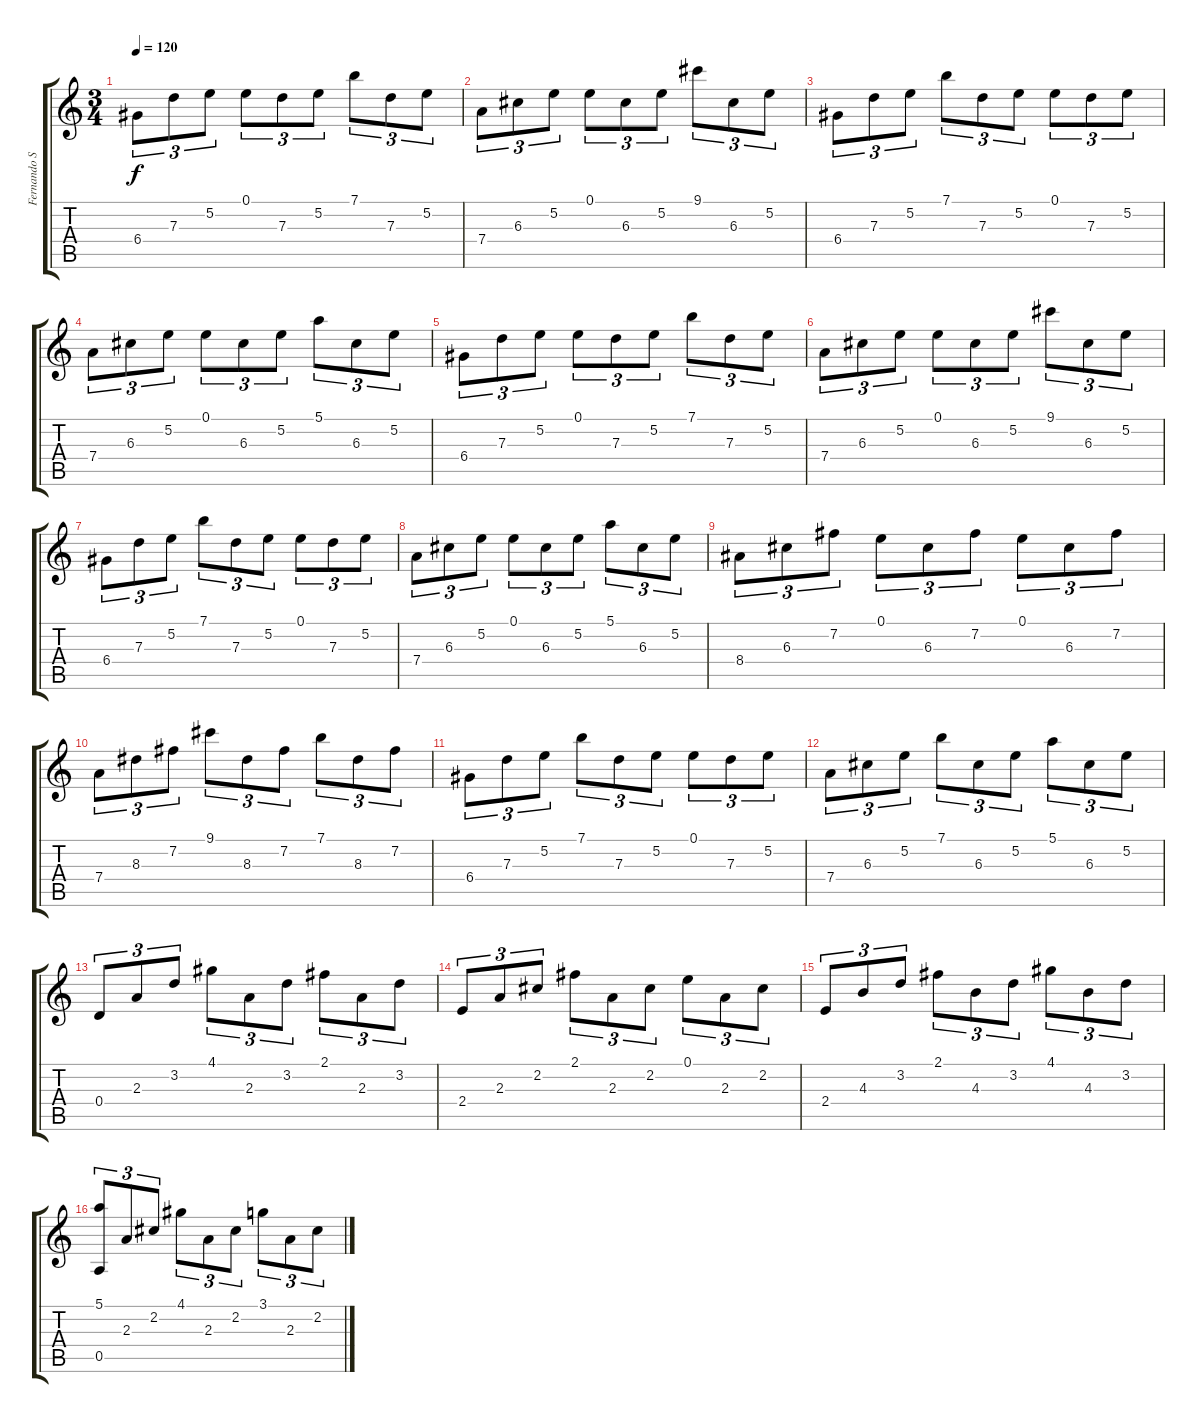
\track ("Fernando Sor" "Fernando S") {instrument acousticguitarnylon}
\staff {score tabs}
\tuning (E4 B3 G3 D3 A2 E2) {hide}
\ts (3 4)
\tempo 120
\clef g2
\ks c
6.4.8{tu (3 2) dy f} 7.3.8{tu (3 2)} 5.2.8{tu (3 2)} 0.1.8{tu (3 2)} 7.3.8{tu (3 2)} 5.2.8{tu (3 2)} 7.1.8{tu (3 2)} 7.3.8{tu (3 2)} 5.2.8{tu (3 2)} |
7.4.8{tu (3 2)} 6.3.8{tu (3 2)} 5.2.8{tu (3 2)} 0.1.8{tu (3 2)} 6.3.8{tu (3 2)} 5.2.8{tu (3 2)} 9.1.8{tu (3 2)} 6.3.8{tu (3 2)} 5.2.8{tu (3 2)} |
6.4.8{tu (3 2)} 7.3.8{tu (3 2)} 5.2.8{tu (3 2)} 7.1.8{tu (3 2)} 7.3.8{tu (3 2)} 5.2.8{tu (3 2)} 0.1.8{tu (3 2)} 7.3.8{tu (3 2)} 5.2.8{tu (3 2)} |
7.4.8{tu (3 2)} 6.3.8{tu (3 2)} 5.2.8{tu (3 2)} 0.1.8{tu (3 2)} 6.3.8{tu (3 2)} 5.2.8{tu (3 2)} 5.1.8{tu (3 2)} 6.3.8{tu (3 2)} 5.2.8{tu (3 2)} |
6.4.8{tu (3 2)} 7.3.8{tu (3 2)} 5.2.8{tu (3 2)} 0.1.8{tu (3 2)} 7.3.8{tu (3 2)} 5.2.8{tu (3 2)} 7.1.8{tu (3 2)} 7.3.8{tu (3 2)} 5.2.8{tu (3 2)} |
7.4.8{tu (3 2)} 6.3.8{tu (3 2)} 5.2.8{tu (3 2)} 0.1.8{tu (3 2)} 6.3.8{tu (3 2)} 5.2.8{tu (3 2)} 9.1.8{tu (3 2)} 6.3.8{tu (3 2)} 5.2.8{tu (3 2)} |
6.4.8{tu (3 2)} 7.3.8{tu (3 2)} 5.2.8{tu (3 2)} 7.1.8{tu (3 2)} 7.3.8{tu (3 2)} 5.2.8{tu (3 2)} 0.1.8{tu (3 2)} 7.3.8{tu (3 2)} 5.2.8{tu (3 2)} |
7.4.8{tu (3 2)} 6.3.8{tu (3 2)} 5.2.8{tu (3 2)} 0.1.8{tu (3 2)} 6.3.8{tu (3 2)} 5.2.8{tu (3 2)} 5.1.8{tu (3 2)} 6.3.8{tu (3 2)} 5.2.8{tu (3 2)} |
8.4.8{tu (3 2)} 6.3.8{tu (3 2)} 7.2.8{tu (3 2)} 0.1.8{tu (3 2)} 6.3.8{tu (3 2)} 7.2.8{tu (3 2)} 0.1.8{tu (3 2)} 6.3.8{tu (3 2)} 7.2.8{tu (3 2)} |
7.4.8{tu (3 2)} 8.3.8{tu (3 2)} 7.2.8{tu (3 2)} 9.1.8{tu (3 2)} 8.3.8{tu (3 2)} 7.2.8{tu (3 2)} 7.1.8{tu (3 2)} 8.3.8{tu (3 2)} 7.2.8{tu (3 2)} |
6.4.8{tu (3 2)} 7.3.8{tu (3 2)} 5.2.8{tu (3 2)} 7.1.8{tu (3 2)} 7.3.8{tu (3 2)} 5.2.8{tu (3 2)} 0.1.8{tu (3 2)} 7.3.8{tu (3 2)} 5.2.8{tu (3 2)} |
7.4.8{tu (3 2)} 6.3.8{tu (3 2)} 5.2.8{tu (3 2)} 7.1.8{tu (3 2)} 6.3.8{tu (3 2)} 5.2.8{tu (3 2)} 5.1.8{tu (3 2)} 6.3.8{tu (3 2)} 5.2.8{tu (3 2)} |
0.4.8{tu (3 2)} 2.3.8{tu (3 2)} 3.2.8{tu (3 2)} 4.1.8{tu (3 2)} 2.3.8{tu (3 2)} 3.2.8{tu (3 2)} 2.1.8{tu (3 2)} 2.3.8{tu (3 2)} 3.2.8{tu (3 2)} |
2.4.8{tu (3 2)} 2.3.8{tu (3 2)} 2.2.8{tu (3 2)} 2.1.8{tu (3 2)} 2.3.8{tu (3 2)} 2.2.8{tu (3 2)} 0.1.8{tu (3 2)} 2.3.8{tu (3 2)} 2.2.8{tu (3 2)} |
2.4.8{tu (3 2)} 4.3.8{tu (3 2)} 3.2.8{tu (3 2)} 2.1.8{tu (3 2)} 4.3.8{tu (3 2)} 3.2.8{tu (3 2)} 4.1.8{tu (3 2)} 4.3.8{tu (3 2)} 3.2.8{tu (3 2)} |
(5.1 0.5).8{tu (3 2)} 2.3.8{tu (3 2)} 2.2.8{tu (3 2)} 4.1.8{tu (3 2)} 2.3.8{tu (3 2)} 2.2.8{tu (3 2)} 3.1.8{tu (3 2)} 2.3.8{tu (3 2)} 2.2.8{tu (3 2)}
